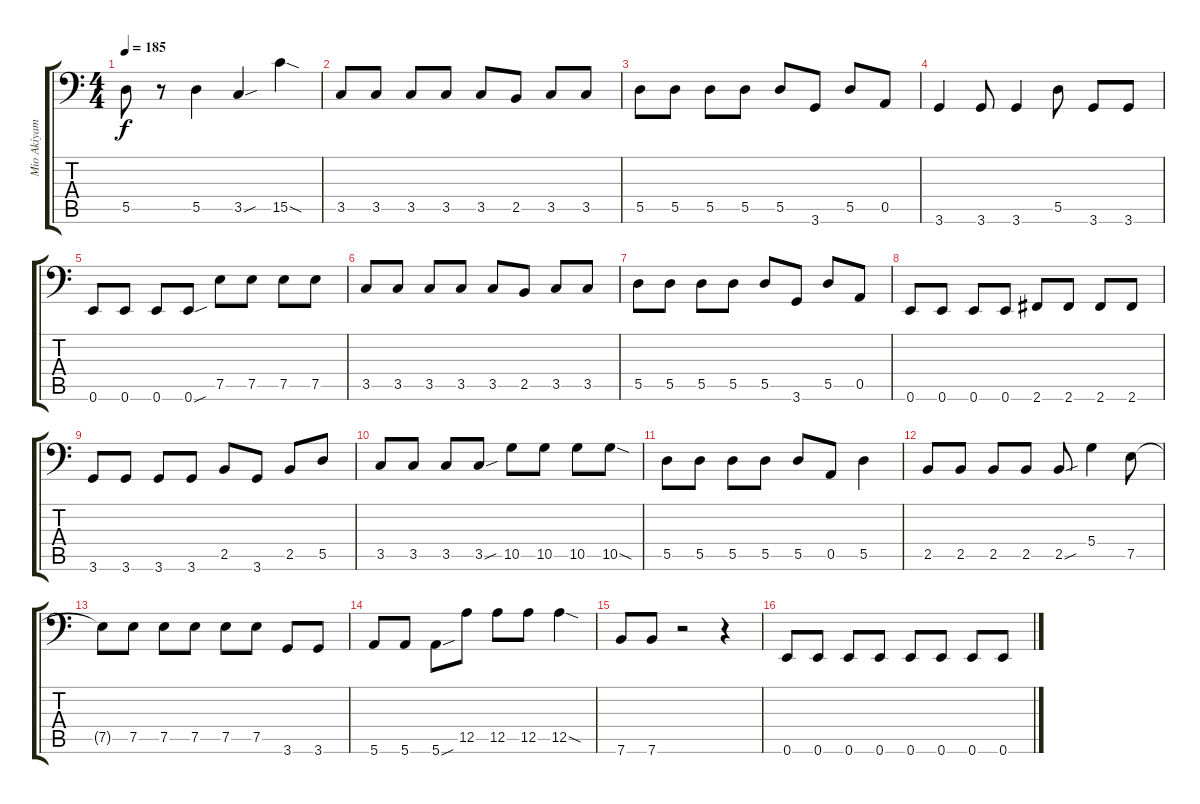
\track ("Mio Akiyama" "Mio Akiyam") {instrument electricbassfinger}
\staff {score tabs}
\tuning (E3 B2 G2 D2 A1 E1) {hide}
\ts (4 4)
\tempo 185
\clef f4
\ks c
5.5.8{dy f} r.8 5.5.4 3.5{sou}.4 15.5{sod}.4 |
3.5.8 3.5.8 3.5.8 3.5.8 3.5.8 2.5.8 3.5.8 3.5.8 |
5.5.8 5.5.8 5.5.8 5.5.8 5.5.8 3.6.8 5.5.8 0.5.8 |
3.6.4 3.6.8 3.6.4 5.5.8 3.6.8 3.6.8 |
0.6.8 0.6.8 0.6.8 0.6{sou}.8 7.5.8 7.5.8 7.5.8 7.5.8 |
3.5.8 3.5.8 3.5.8 3.5.8 3.5.8 2.5.8 3.5.8 3.5.8 |
5.5.8 5.5.8 5.5.8 5.5.8 5.5.8 3.6.8 5.5.8 0.5.8 |
0.6.8 0.6.8 0.6.8 0.6.8 2.6.8 2.6.8 2.6.8 2.6.8 |
3.6.8 3.6.8 3.6.8 3.6.8 2.5.8 3.6.8 2.5.8 5.5.8 |
3.5.8 3.5.8 3.5.8 3.5{sou}.8 10.5.8 10.5.8 10.5.8 10.5{sod}.8 |
5.5.8 5.5.8 5.5.8 5.5.8 5.5.8 0.5.8 5.5.4 |
2.5.8 2.5.8 2.5.8 2.5.8 2.5{sou}.8 5.4.4 7.5.8 |
7.5{t}.8 7.5.8 7.5.8 7.5.8 7.5.8 7.5.8 3.6.8 3.6.8 |
5.6.8 5.6.8 5.6{sou}.8 12.5.8 12.5.8 12.5.8 12.5{sod}.4 |
7.6.8 7.6.8 r.2 r.4 |
0.6.8 0.6.8 0.6.8 0.6.8 0.6.8 0.6.8 0.6.8 0.6.8
